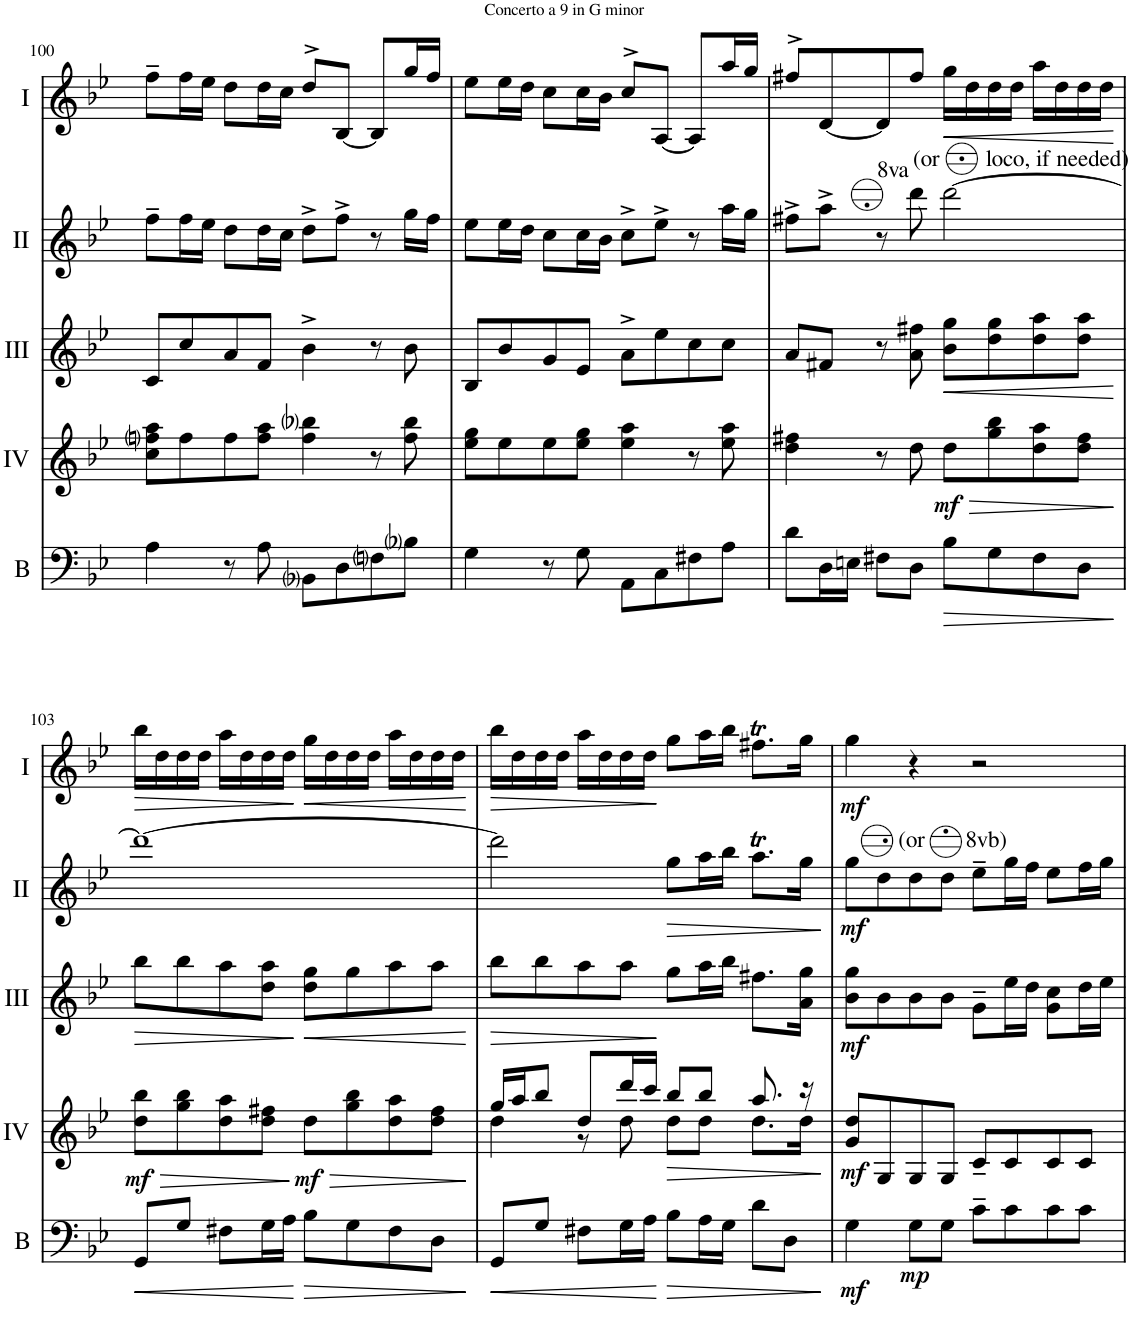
**kern	**dynam	**kern	**dynam	**kern	**dynam	**kern	**dynam	**kern	**dynam
*part5	*part5	*part4	*part4	*part3	*part3	*part2	*part2	*part1	*part1
*staff5	*staff5	*staff4	*staff4	*staff3	*staff3	*staff2	*staff2	*staff1	*staff1
*I"Bass	*	*I"Acc. 4	*	*I"Acc. 3	*	*I"Acc. 2	*	*I"Acc. 1	*
*I'B	*	*	*	*	*	*	*	*	*
!!LO:PB:g=z
*clefF4	*	*clefG2	*	*clefG2	*	*clefG2	*	*clefG2	*
*Trd7c12	*	*Trd7c12	*	*	*	*	*	*	*
*k[b-e-]	*	*k[b-e-]	*	*k[b-e-]	*	*k[b-e-]	*	*k[b-e-]	*
*M4/4	*	*M4/4	*	*M4/4	*	*M4/4	*	*M4/4	*
*met(c)	*	*met(c)	*	*met(c)	*	*met(c)	*	*met(c)	*
=100	=100	=100	=100	=100	=100	=100	=100	=100	=100
4A\	.	8cc\ 8ffni\ 8aa\L	.	8c/L	.	8ff~\L	.	8ff~\L	.
.	.	8ff\	.	8cc/	.	16ff\L	.	16ff\L	.
.	.	.	.	.	.	16ee-\JJ	.	16ee-\JJ	.
8r	.	8ff\	.	8a/	.	8dd\L	.	8dd\L	.
8A\	.	8ff\ 8aa\J	.	8f/J	.	16dd\L	.	16dd\L	.
.	.	.	.	.	.	16cc\JJ	.	16cc\JJ	.
8BB-i\L	.	4ff\ 4bb-i\	.	4b-^\	.	8dd^\L	.	8dd^>/L	.
8D\	.	.	.	.	.	8ff^\J	.	[8B-/J	.
8Fni\	.	8r	.	8r	.	8r	.	8B-/L]	.
8B-i\J	.	8ff\ 8bb-\	.	8b-\	.	16gg\LL	.	16gg/L	.
.	.	.	.	.	.	16ff\JJ	.	16ff/JJ	.
=101	=101	=101	=101	=101	=101	=101	=101	=101	=101
4G\	.	8ee-\ 8gg\L	.	8B-/L	.	8ee-\L	.	8ee-\L	.
.	.	8ee-\	.	8b-/	.	16ee-\L	.	16ee-\L	.
.	.	.	.	.	.	16dd\JJ	.	16dd\JJ	.
8r	.	8ee-\	.	8g/	.	8cc\L	.	8cc\L	.
8G\	.	8ee-\ 8gg\J	.	8e-/J	.	16cc\L	.	16cc\L	.
.	.	.	.	.	.	16b-\JJ	.	16b-\JJ	.
8AA\L	.	4ee-\ 4aa\	.	8a^\L	.	8cc^\L	.	8cc^>/L	.
8C\	.	.	.	8ee-\	.	8ee-^\J	.	[8A/J	.
8F#X\	.	8r	.	8cc\	.	8r	.	8A/L]	.
8A\J	.	8ee-\ 8aa\	.	8cc\J	.	16aa\LL	.	16aa/L	.
.	.	.	.	.	.	16gg\JJ	.	16gg/JJ	.
=102	=102	=102	=102	=102	=102	=102	=102	=102	=102
8d\L	.	4dd\ 4ff#X\	.	8a/L	.	8ff#X^\L	.	8ff#X^>/L	.
16D\L	.	.	.	8f#X/J	.	8aa^\J	.	[8d/	.
16En\JJ	.	.	.	.	.	.	.	.	.
8F#X\L	.	8r	.	8r	.	8r	.	8d/]	.
!	!	!	!	!	!	!LO:TX:a:t=(or        loco, if needed)	!	!	!
!	!	!	!	!	!	!LO:TX:a:t=8va	!	!	!
8D\J	.	8dd\	.	8a\ 8ff#X\	.	8ddd\	.	8ff#/J	.
!	!LO:HP:b	!	!LO:HP:b	!	!LO:HP:b	!	!	!	!LO:HP:b
!	!	!	!LO:DY:n=1:b	!	!	!	!	!	!
8B-\L	>	8dd\L	> mf	8b-\ 8gg\L	<	[2ddd\	.	16gg\LL	<
.	.	.	.	.	.	.	.	16dd\	.
8G\	.	8gg\ 8bb-\	.	8dd\ 8gg\	.	.	.	16dd\	.
.	.	.	.	.	.	.	.	16dd\JJ	.
8F#\	.	8dd\ 8aa\	.	8dd\ 8aa\	.	.	.	16aa\LL	.
.	.	.	.	.	.	.	.	16dd\	.
8D\J	.	8dd\ 8ff#\J	.	8dd\ 8aa\J	.	.	.	16dd\	.
.	.	.	.	.	.	.	.	16dd\JJ	.
.	]	.	]	.	[	.	.	.	[
!!LO:LB:g=z
=103	=103	=103	=103	=103	=103	=103	=103	=103	=103
!	!LO:HP:b	!	!LO:HP:b	!	!LO:HP:b	!	!	!	!LO:HP:b
!	!	!	!LO:DY:n=1:b	!	!	!	!	!	!
8GG/L	<	8dd\ 8bb-\L	> mf	8bb-\L	>	1ddd_	.	16bb-\LL	>
.	.	.	.	.	.	.	.	16dd\	.
8G/J	.	8gg\ 8bb-\	.	8bb-\	.	.	.	16dd\	.
.	.	.	.	.	.	.	.	16dd\JJ	.
8F#X\L	.	8dd\ 8aa\	.	8aa\	.	.	.	16aa\LL	.
.	.	.	.	.	.	.	.	16dd\	.
16G\L	.	8dd\ 8ff#X\J	.	8dd\ 8aa\J	.	.	.	16dd\	.
16A\JJ	.	.	.	.	.	.	.	16dd\JJ	.
!	!LO:HP:n=1:b	!	!LO:HP:n=1:b	!	!LO:HP:n=1:b	!	!	!	!LO:HP:n=1:b
!	!	!	!LO:DY:n=2:b	!	!	!	!	!	!
8B-\L	[ >	8dd\L	] > mf	8dd\ 8gg\L	] <	.	.	16gg\LL	] <
.	.	.	.	.	.	.	.	16dd\	.
8G\	.	8gg\ 8bb-\	.	8gg\	.	.	.	16dd\	.
.	.	.	.	.	.	.	.	16dd\JJ	.
8F#\	.	8dd\ 8aa\	.	8aa\	.	.	.	16aa\LL	.
.	.	.	.	.	.	.	.	16dd\	.
8D\J	.	8dd\ 8ff#\J	.	8aa\J	.	.	.	16dd\	.
.	.	.	.	.	.	.	.	16dd\JJ	.
.	]	.	]	.	[	.	.	.	[
=104	=104	=104	=104	=104	=104	=104	=104	=104	=104
!	!LO:HP:b	!	!	!	!LO:HP:b	!	!	!	!LO:HP:b
*	*	*^	*	*	*	*	*	*	*
8GG/L	<	16gg/LL	4dd\	.	8bb-\L	>	2ddd\]	.	16bb-\LL	>
.	.	16aa/J	.	.	.	.	.	.	16dd\	.
8G/J	.	8bb-/J	.	.	8bb-\	.	.	.	16dd\	.
.	.	.	.	.	.	.	.	.	16dd\JJ	.
8F#X\L	.	8dd/L	8r	.	8aa\	.	.	.	16aa\LL	.
.	.	.	.	.	.	.	.	.	16dd\	.
16G\L	.	16ddd/L	8dd\	.	8aa\J	.	.	.	16dd\	.
16A\JJ	.	16ccc/JJ	.	.	.	.	.	.	16dd\JJ	.
!	!LO:HP:n=1:b	!	!	!LO:HP:b	!	!	!	!LO:HP:b	!	!
8B-\L	[ >	8bb-/L	8dd\L	>	8gg\L	]	8gg\L	>	8gg\L	]
16A\L	.	8bb-/J	8dd\J	.	16aa\L	.	16aa\L	.	16aa\L	.
16G\JJ	.	.	.	.	16bb-\JJ	.	16bb-\JJ	.	16bb-\JJ	.
8d\L	.	8.aa/	8.dd\L	.	8.ff#X\L	.	8.aat\L	.	8.ff#Xt\L	.
8D\J	.	.	.	.	.	.	.	.	.	.
.	.	16r	16dd\Jk	.	16a\ 16gg\Jk	.	16gg\Jk	.	16gg\Jk	.
*	*	*v	*v	*	*	*	*	*	*	*
.	]	.	]	.	.	.	]	.	.
=105	=105	=105	=105	=105	=105	=105	=105	=105	=105
!	!LO:DY:b	!	!LO:DY:b	!	!LO:DY:b	!	!LO:DY:b	!	!LO:DY:b
4G\	mf	8g/ 8dd/L	mf	8b-\ 8gg\L	mf	8gg\L	mf	4gg\	mf
!	!	!	!	!	!	!LO:TX:a:t=(or       8vb)	!	!	!
.	.	8G/	.	8b-\	.	8dd\	.	.	.
!	!LO:DY:b	!	!	!	!	!	!	!	!
8G\L	mp	8G/	.	8b-\	.	8dd\	.	4r	.
8G\J	.	8G/J	.	8b-\J	.	8dd\J	.	.	.
8c~\L	.	8c~/L	.	8g~\L	.	8ee-~\L	.	2r	.
8c\	.	8c/	.	16ee-\L	.	16gg\L	.	.	.
.	.	.	.	16dd\JJ	.	16ff\JJ	.	.	.
8c\	.	8c/	.	8g\ 8cc\L	.	8ee-\L	.	.	.
8c\J	.	8c/J	.	16dd\L	.	16ff\L	.	.	.
.	.	.	.	16ee-\JJ	.	16gg\JJ	.	.	.
=	=	=	=	=	=	=	=	=	=
*-	*-	*-	*-	*-	*-	*-	*-	*-	*-
